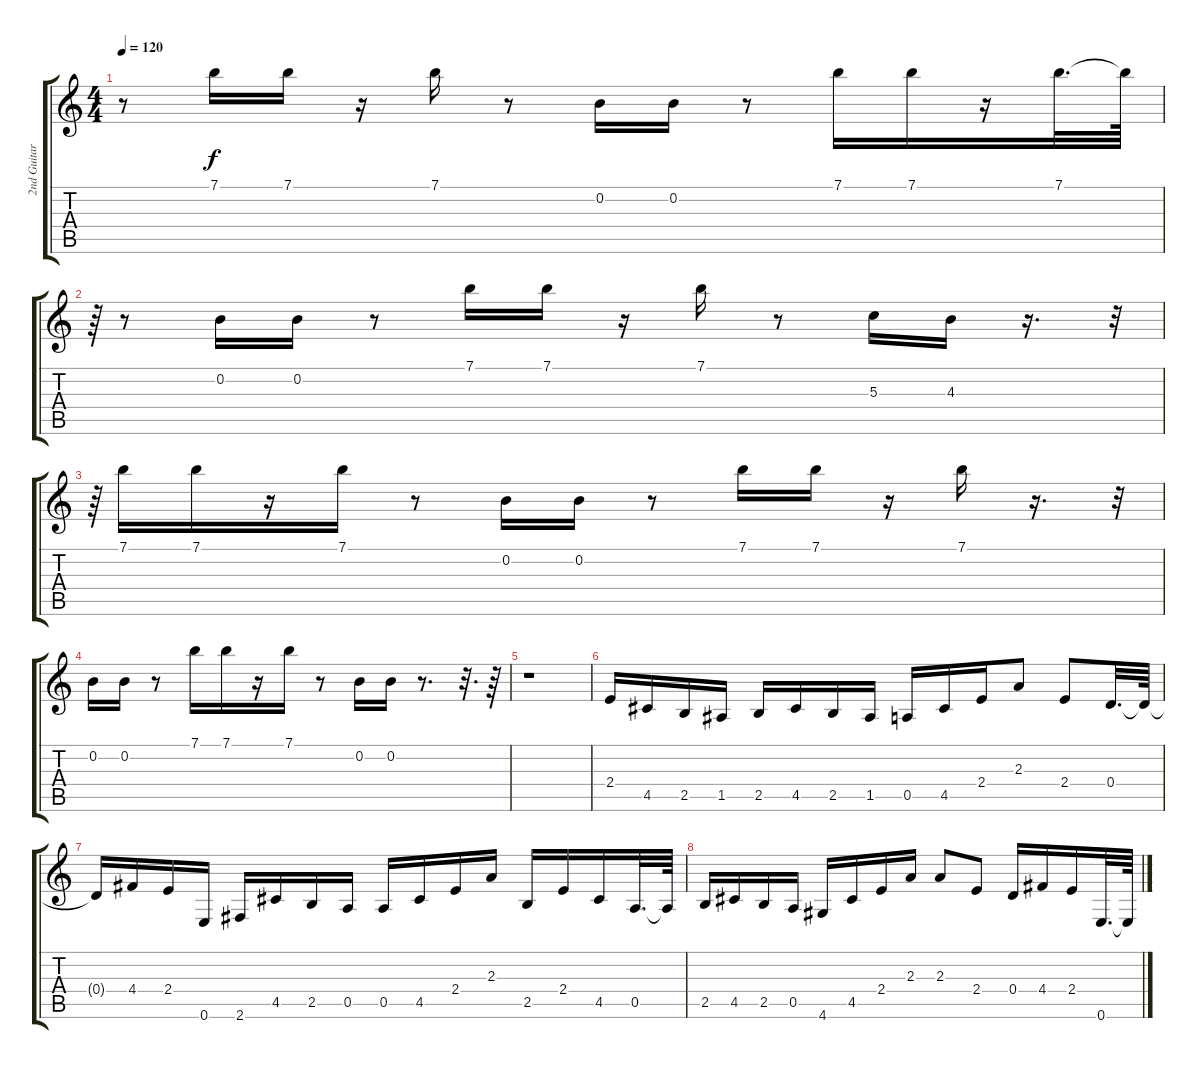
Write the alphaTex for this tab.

\track ("2nd Guitar" "2nd Guitar") {instrument overdrivenguitar}
\staff {score tabs}
\tuning (E4 B3 G3 D3 A2 E2) {hide}
\ts (4 4)
\tempo 120
\clef g2
\ks c
r.8{dy f} 7.1.16 7.1.16 r.16 7.1.16 r.8 0.2.16 0.2.16 r.8 7.1.16 7.1.16 r.16 7.1.32{d} 7.1{t}.64 |
r.64{tu (3 2)} r.8 0.2.16 0.2.16 r.8 7.1.16 7.1.16 r.16 7.1.16 r.8 5.3.16 4.3.16 r.16{d} r.32{tu (3 2)} |
r.64{tu (3 2)} 7.1.16 7.1.16 r.16 7.1.16 r.8 0.2.16 0.2.16 r.8 7.1.16 7.1.16 r.16 7.1.16 r.16{d} r.32{tu (3 2)} |
0.2.16 0.2.16 r.8 7.1.16 7.1.16 r.16 7.1.16 r.8 0.2.16 0.2.16 r.8{d} r.32{d} r.64 |
r.1 |
2.4.16 4.5.16 2.5.16 1.5.16 2.5.16 4.5.16 2.5.16 1.5.16 0.5.16 4.5.16 2.4.16 2.3.8 2.4.8 0.4.32{d} 0.4{t}.64 |
0.4{t}.16 4.4.16 2.4.16 0.6.16 2.6.16 4.5.16 2.5.16 0.5.16 0.5.16 4.5.16 2.4.16 2.3.16 2.5.16 2.4.16 4.5.16 0.5.32{d} 0.5{t}.64 |
2.5.16 4.5.16 2.5.16 0.5.16 4.6.16 4.5.16 2.4.16 2.3.16 2.3.8 2.4.8 0.4.16 4.4.16 2.4.16 0.6.32{d} 0.6{t}.64
